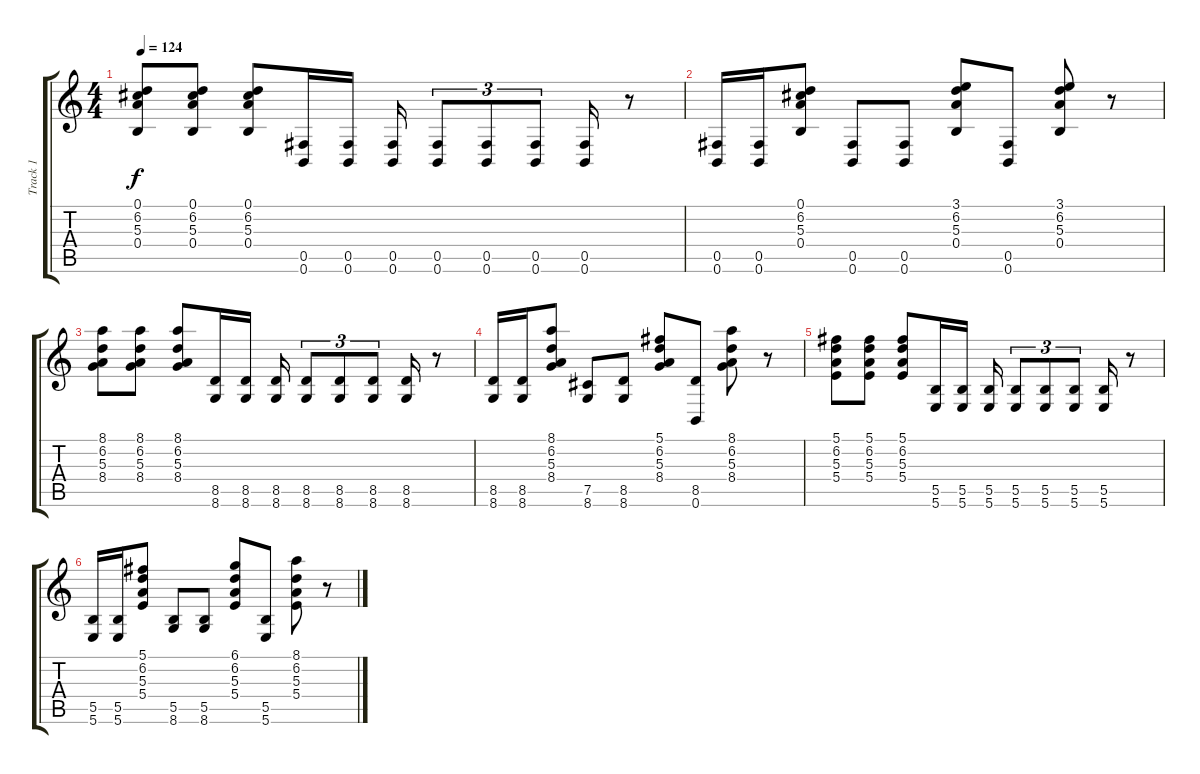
\track ("Track 1" "Track 1") {instrument distortionguitar}
\staff {score tabs}
\tuning (Db4 Ab3 E3 B2 Gb2 B1) {hide}
\ts (4 4)
\tempo 124
\clef g2
\ks c
(0.1 6.2 5.3 0.4).8{dy f} (0.1 6.2 5.3 0.4).8 (0.1 6.2 5.3 0.4).8 (0.5 0.6).16 (0.5 0.6).16 (0.5 0.6).16 (0.5 0.6).8{tu (3 2)} (0.5 0.6).8{tu (3 2)} (0.5 0.6).8{tu (3 2)} (0.5 0.6).16 r.8 |
(0.5 0.6).16 (0.5 0.6).16 (0.1 6.2 5.3 0.4).8 (0.5 0.6).8 (0.5 0.6).8 (3.1 6.2 5.3 0.4).8 (0.5 0.6).8 (3.1 6.2 5.3 0.4).8 r.8 |
(8.1 6.2 5.3 8.4).8{volume 0} (8.1 6.2 5.3 8.4).8 (8.1 6.2 5.3 8.4).8 (8.5 8.6).16 (8.5 8.6).16 (8.5 8.6).16 (8.5 8.6).8{tu (3 2)} (8.5 8.6).8{tu (3 2)} (8.5 8.6).8{tu (3 2)} (8.5 8.6).16 r.8 |
(8.5 8.6).16 (8.5 8.6).16 (8.1 6.2 5.3 8.4).8 (7.5 8.6).8 (8.5 8.6).8 (5.1 6.2 5.3 8.4).8 (8.5 0.6).8 (8.1 6.2 5.3 8.4).8 r.8 |
(5.1 6.2 5.3 5.4).8 (5.1 6.2 5.3 5.4).8 (5.1 6.2 5.3 5.4).8 (5.5 5.6).16 (5.5 5.6).16 (5.5 5.6).16 (5.5 5.6).8{tu (3 2)} (5.5 5.6).8{tu (3 2)} (5.5 5.6).8{tu (3 2)} (5.5 5.6).16 r.8 |
(5.5 5.6).16 (5.5 5.6).16 (5.1 6.2 5.3 5.4).8 (5.5 8.6).8 (5.5 8.6).8 (6.1 6.2 5.3 5.4).8 (5.5 5.6).8 (8.1 6.2 5.3 5.4).8 r.8
